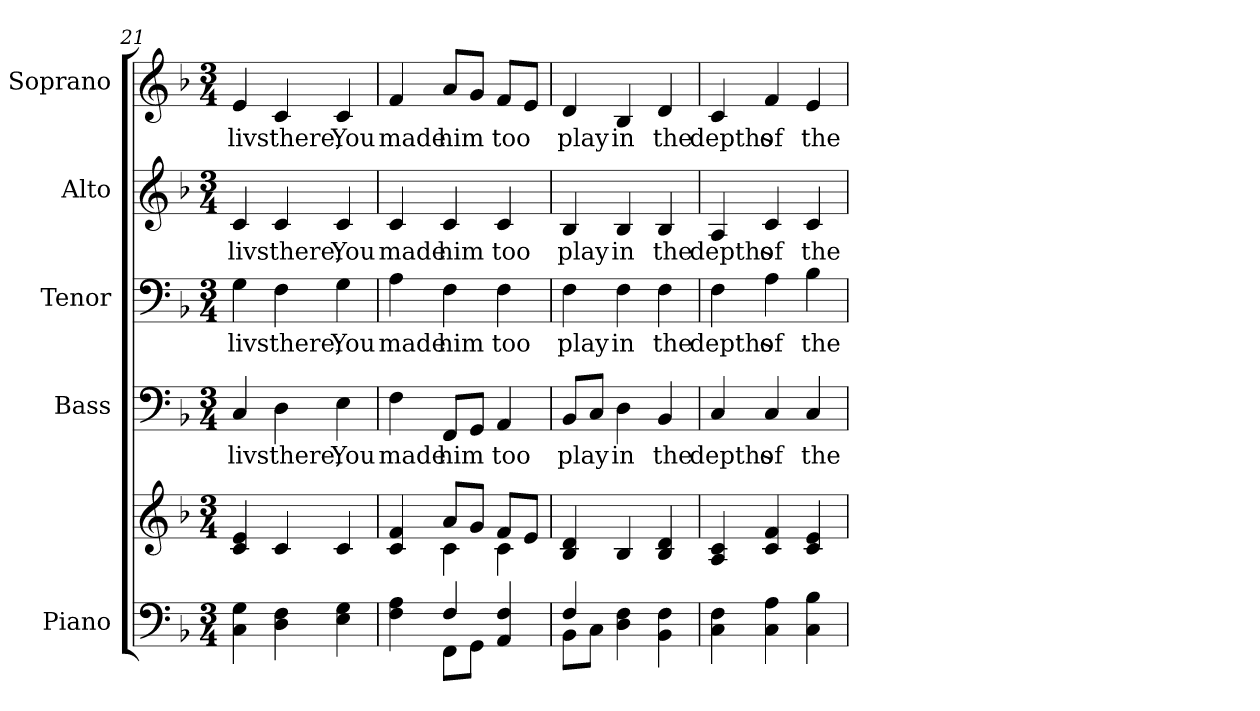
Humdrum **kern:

**kern	**kern	**kern	**text	**kern	**text	**kern	**text	**kern	**text
*part5	*part5	*part4	*part4	*part3	*part3	*part2	*part2	*part1	*part1
*staff6	*staff5	*staff4	*staff4	*staff3	*staff3	*staff2	*staff2	*staff1	*staff1
*I"Piano	*	*I"Bass	*	*I"Tenor	*	*I"Alto	*	*I"Soprano	*
*I'Pno.	*	*I'B.	*	*I'T.	*	*I'A.	*	*I'S.	*
*clefF4	*clefG2	*clefF4	*	*clefF4	*	*clefG2	*	*clefG2	*
*k[b-]	*k[b-]	*k[b-]	*	*k[b-]	*	*k[b-]	*	*k[b-]	*
*F:	*F:	*F:	*	*F:	*	*F:	*	*F:	*
*M3/4	*M3/4	*M3/4	*	*M3/4	*	*M3/4	*	*M3/4	*
=21	=21	=21	=21	=21	=21	=21	=21	=21	=21
!	!	!	!LO:LY:b:color=#000000	!	!	!	!	!	!
!	!	!	!	!	!LO:LY:b:color=#000000	!	!	!	!
!	!	!	!	!	!	!	!LO:LY:b:color=#000000	!	!
!	!	!	!	!	!	!	!	!	!LO:LY:b:color=#000000
4Ci\ 4Gi	4ci/ 4ei	4Ci/	livs	4Gi\	livs	4ci/	livs	4ei/	livs
!	!	!	!LO:LY:b:color=#000000	!	!	!	!	!	!
!	!	!	!	!	!LO:LY:b:color=#000000	!	!	!	!
!	!	!	!	!	!	!	!LO:LY:b:color=#000000	!	!
!	!	!	!	!	!	!	!	!	!LO:LY:b:color=#000000
4Di\ 4Fi	4ci/	4Di\	there;	4Fi\	there;	4ci/	there;	4ci/	there;
!	!	!	!LO:LY:b:color=#000000	!	!	!	!	!	!
!	!	!	!	!	!LO:LY:b:color=#000000	!	!	!	!
!	!	!	!	!	!	!	!LO:LY:b:color=#000000	!	!
!	!	!	!	!	!	!	!	!	!LO:LY:b:color=#000000
4Ei\ 4Gi	4ci/	4Ei\	You	4Gi\	You	4ci/	You	4ci/	You
!!LO:PB:g=z
=22	=22	=22	=22	=22	=22	=22	=22	=22	=22
*^	*^	*	*	*	*	*	*	*	*
!	!	!	!	!	!LO:LY:b:color=#000000	!	!	!	!	!	!
!	!	!	!	!	!	!	!LO:LY:b:color=#000000	!	!	!	!
!	!	!	!	!	!	!	!	!	!LO:LY:b:color=#000000	!	!
!	!	!	!	!	!	!	!	!	!	!	!LO:LY:b:color=#000000
4Fi\ 4Ai	4ryy	4ci/ 4fi	4ryy	4Fi\	made	4Ai\	made	4ci/	made	4fi/	made
!	!	!	!	!	!LO:LY:b:color=#000000	!	!	!	!	!	!
!	!	!	!	!	!	!	!LO:LY:b:color=#000000	!	!	!	!
!	!	!	!	!	!	!	!	!	!LO:LY:b:color=#000000	!	!
!	!	!	!	!	!	!	!	!	!	!	!LO:LY:b:color=#000000
4Fi/	8FFi\L	8ai/L	4ci\	8FFi/L	him	4Fi\	him	4ci/	him	8ai/L	him
.	8GGi\J	8gi/J	.	8GGi/J	.	.	.	.	.	8gi/J	.
!	!	!	!	!	!LO:LY:b:color=#000000	!	!	!	!	!	!
!	!	!	!	!	!	!	!LO:LY:b:color=#000000	!	!	!	!
!	!	!	!	!	!	!	!	!	!LO:LY:b:color=#000000	!	!
!	!	!	!	!	!	!	!	!	!	!	!LO:LY:b:color=#000000
4AAi/ 4Fi	4ryy	8fi/L	4ci\	4AAi/	too	4Fi\	too	4ci/	too	8fi/L	too
.	.	8ei/J	.	.	.	.	.	.	.	8ei/J	.
*	*	*v	*v	*	*	*	*	*	*	*	*
=23	=23	=23	=23	=23	=23	=23	=23	=23	=23	=23
!	!	!	!	!LO:LY:b:color=#000000	!	!	!	!	!	!
!	!	!	!	!	!	!LO:LY:b:color=#000000	!	!	!	!
!	!	!	!	!	!	!	!	!LO:LY:b:color=#000000	!	!
!	!	!	!	!	!	!	!	!	!	!LO:LY:b:color=#000000
4Fi/	8BB-i\L	4B-i/ 4di	8BB-i/L	play	4Fi\	play	4B-i/	play	4di/	play
.	8Ci\J	.	8Ci/J	.	.	.	.	.	.	.
!	!	!	!	!LO:LY:b:color=#000000	!	!	!	!	!	!
!	!	!	!	!	!	!LO:LY:b:color=#000000	!	!	!	!
!	!	!	!	!	!	!	!	!LO:LY:b:color=#000000	!	!
!	!	!	!	!	!	!	!	!	!	!LO:LY:b:color=#000000
4Di\ 4Fi	2ryy	4B-i/	4Di\	in	4Fi\	in	4B-i/	in	4B-i/	in
!	!	!	!	!LO:LY:b:color=#000000	!	!	!	!	!	!
!	!	!	!	!	!	!LO:LY:b:color=#000000	!	!	!	!
!	!	!	!	!	!	!	!	!LO:LY:b:color=#000000	!	!
!	!	!	!	!	!	!	!	!	!	!LO:LY:b:color=#000000
4BB-i\ 4Fi	.	4B-i/ 4di	4BB-i/	the	4Fi\	the	4B-i/	the	4di/	the
*v	*v	*	*	*	*	*	*	*	*	*
=24	=24	=24	=24	=24	=24	=24	=24	=24	=24
!	!	!	!LO:LY:b:color=#000000	!	!	!	!	!	!
!	!	!	!	!	!LO:LY:b:color=#000000	!	!	!	!
!	!	!	!	!	!	!	!LO:LY:b:color=#000000	!	!
!	!	!	!	!	!	!	!	!	!LO:LY:b:color=#000000
4Ci\ 4Fi	4Ai/ 4ci	4Ci/	depths	4Fi\	depths	4Ai/	depths	4ci/	depths
!	!	!	!LO:LY:b:color=#000000	!	!	!	!	!	!
!	!	!	!	!	!LO:LY:b:color=#000000	!	!	!	!
!	!	!	!	!	!	!	!LO:LY:b:color=#000000	!	!
!	!	!	!	!	!	!	!	!	!LO:LY:b:color=#000000
4Ci\ 4Ai	4ci/ 4fi	4Ci/	of	4Ai\	of	4ci/	of	4fi/	of
!	!	!	!LO:LY:b:color=#000000	!	!	!	!	!	!
!	!	!	!	!	!LO:LY:b:color=#000000	!	!	!	!
!	!	!	!	!	!	!	!LO:LY:b:color=#000000	!	!
!	!	!	!	!	!	!	!	!	!LO:LY:b:color=#000000
4Ci\ 4B-i	4ci/ 4ei	4Ci/	the	4B-i\	the	4ci/	the	4ei/	the
=	=	=	=	=	=	=	=	=	=
*-	*-	*-	*-	*-	*-	*-	*-	*-	*-
